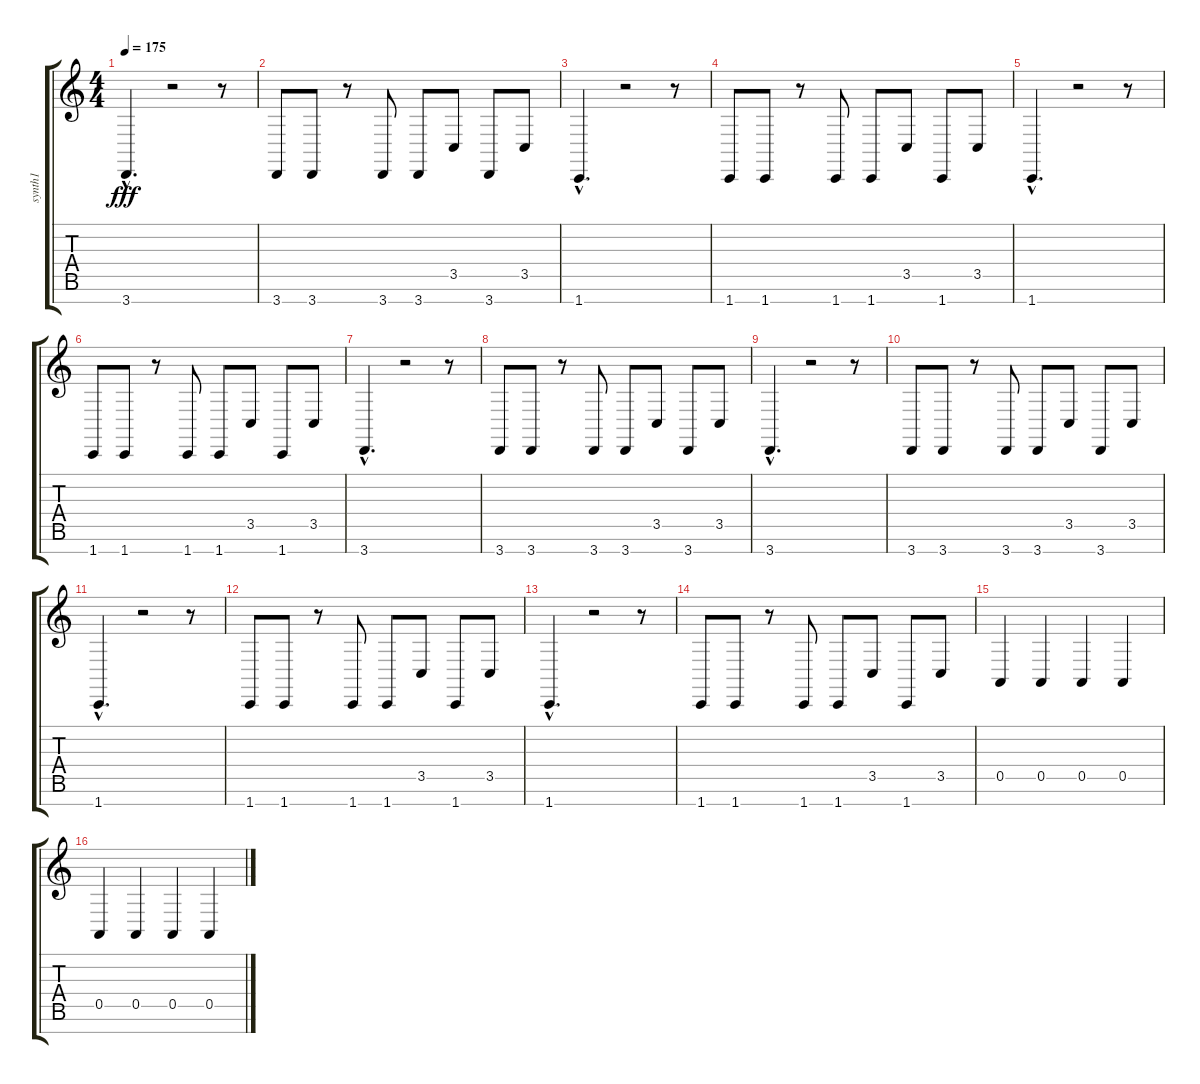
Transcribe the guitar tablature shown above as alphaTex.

\track ("synth1" "synth1") {instrument lead2sawtooth}
\staff {score tabs}
\tuning (E4 B3 G3 D3 A2 E2 B1) {hide}
\ts (4 4)
\tempo 175
\clef g2
\ks c
3.7{hac}.4{d dy fff} r.2 r.8 |
3.7.8 3.7.8 r.8 3.7.8 3.7.8 3.5.8 3.7.8 3.5.8 |
1.7{hac}.4{d} r.2 r.8 |
1.7.8 1.7.8 r.8 1.7.8 1.7.8 3.5.8 1.7.8 3.5.8 |
1.7{hac}.4{d} r.2 r.8 |
1.7.8 1.7.8 r.8 1.7.8 1.7.8 3.5.8 1.7.8 3.5.8 |
3.7{hac}.4{d} r.2 r.8 |
3.7.8 3.7.8 r.8 3.7.8 3.7.8 3.5.8 3.7.8 3.5.8 |
3.7{hac}.4{d} r.2 r.8 |
3.7.8 3.7.8 r.8 3.7.8 3.7.8 3.5.8 3.7.8 3.5.8 |
1.7{hac}.4{d} r.2 r.8 |
1.7.8 1.7.8 r.8 1.7.8 1.7.8 3.5.8 1.7.8 3.5.8 |
1.7{hac}.4{d} r.2 r.8 |
1.7.8 1.7.8 r.8 1.7.8 1.7.8 3.5.8 1.7.8 3.5.8 |
0.5.4 0.5.4 0.5.4 0.5.4 |
0.5.4 0.5.4 0.5.4 0.5.4
